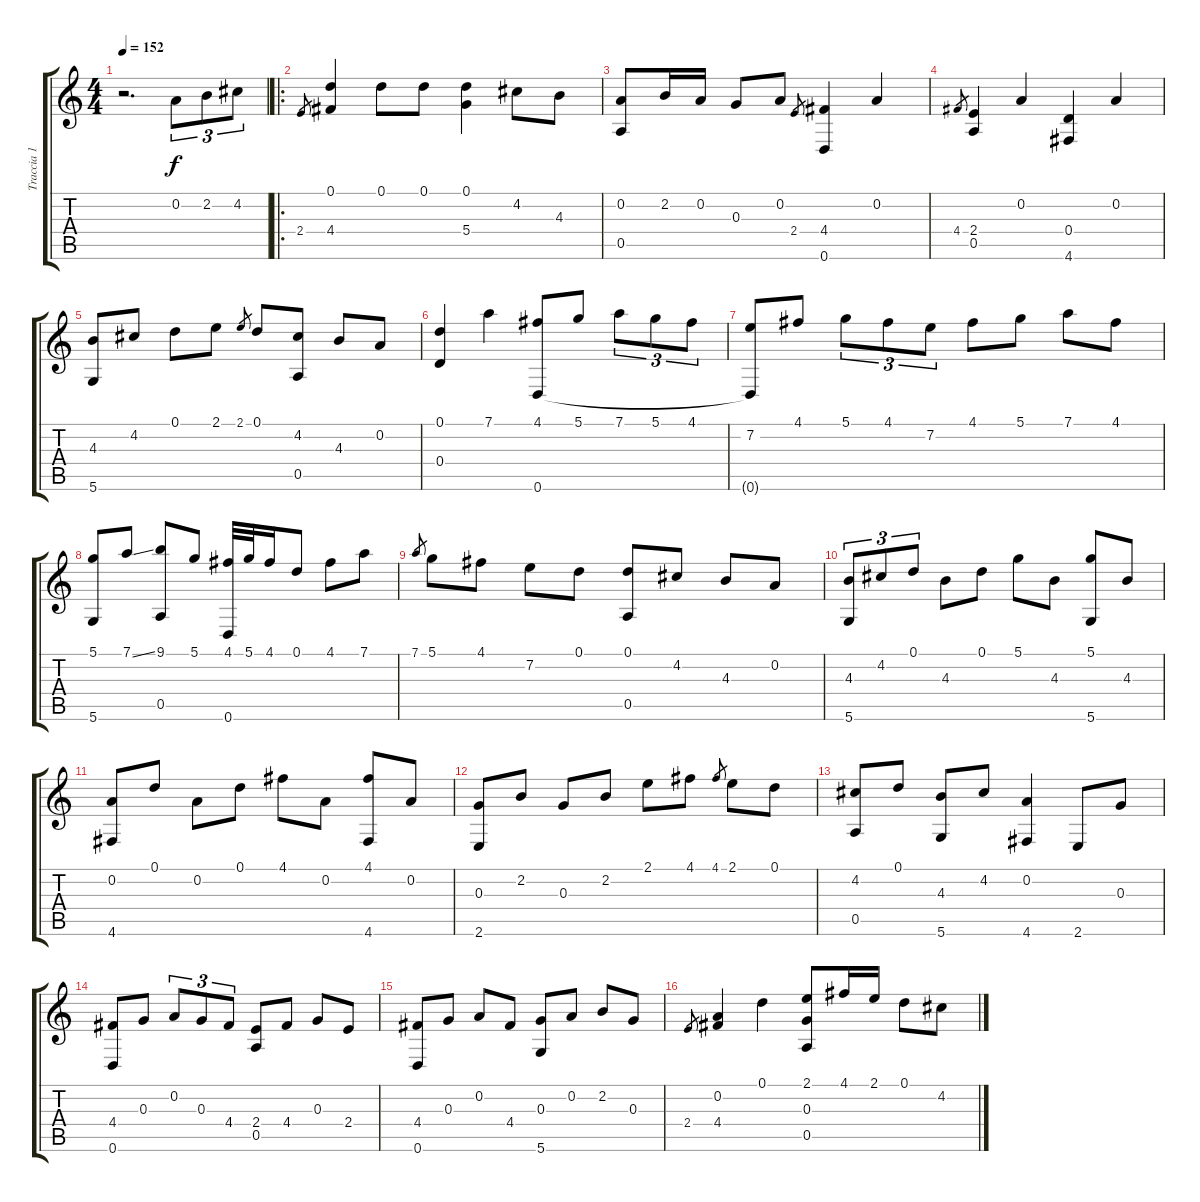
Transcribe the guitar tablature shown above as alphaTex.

\track ("Traccia 1" "Traccia 1") {instrument acousticguitarnylon}
\staff {score tabs}
\tuning (D4 A3 G3 D3 A2 D2) {hide}
\ts (4 4)
\tempo 152
\clef g2
\ks c
r.2{d dy f instrument acousticguitarnylon} 0.2.8{tu (3 2)} 2.2.8{tu (3 2)} 4.2.8{tu (3 2)} |
\ro
2.4.8{gr} (0.1 4.4).4 0.1.8 0.1.8 (0.1 5.4).4 4.2.8 4.3.8 |
(0.2 0.5).8 2.2.16 0.2.16 0.3.8 0.2.8 2.4.8{gr} (4.4 0.6).4 0.2.4 |
4.4.8{gr} (2.4 0.5).4 0.2.4 (0.4 4.6).4 0.2.4 |
(4.3 5.6).8 4.2.8 0.1.8 2.1.8 2.1.8{gr} 0.1.8 (4.2 0.5).8 4.3.8 0.2.8 |
(0.1 0.4).4 7.1.4 (4.1 0.6).8 5.1.8 7.1.8{tu (3 2)} 5.1.8{tu (3 2)} 4.1.8{tu (3 2)} |
(7.2 0.6{t}).8 4.1.8 5.1.8{tu (3 2)} 4.1.8{tu (3 2)} 7.2.8{tu (3 2)} 4.1.8 5.1.8 7.1.8 4.1.8 |
(5.1 5.6).8 7.1{ss}.8 (9.1 0.5).8 5.1.8 (4.1 0.6).32 5.1.32 4.1.16 0.1.8 4.1.8 7.1.8 |
7.1.8{gr} 5.1.8 4.1.8 7.2.8 0.1.8 (0.1 0.5).8 4.2.8 4.3.8 0.2.8 |
(4.3 5.6).8{tu (3 2)} 4.2.8{tu (3 2)} 0.1.8{tu (3 2)} 4.3.8 0.1.8 5.1.8 4.3.8 (5.1 5.6).8 4.3.8 |
(0.2 4.6).8 0.1.8 0.2.8 0.1.8 4.1.8 0.2.8 (4.1 4.6).8 0.2.8 |
(0.3 2.6).8 2.2.8 0.3.8 2.2.8 2.1.8 4.1.8 4.1.8{gr} 2.1.8 0.1.8 |
(4.2 0.5).8 0.1.8 (4.3 5.6).8 4.2.8 (0.2 4.6).4 2.6.8 0.3.8 |
(4.4 0.6).8 0.3.8 0.2.8{tu (3 2)} 0.3.8{tu (3 2)} 4.4.8{tu (3 2)} (2.4 0.5).8 4.4.8 0.3.8 2.4.8 |
(4.4 0.6).8 0.3.8 0.2.8 4.4.8 (0.3 5.6).8 0.2.8 2.2.8 0.3.8 |
2.4.8{gr} (0.2 4.4).4 0.1.4 (2.1 0.3 0.5).8 4.1.16 2.1.16 0.1.8 4.2.8
